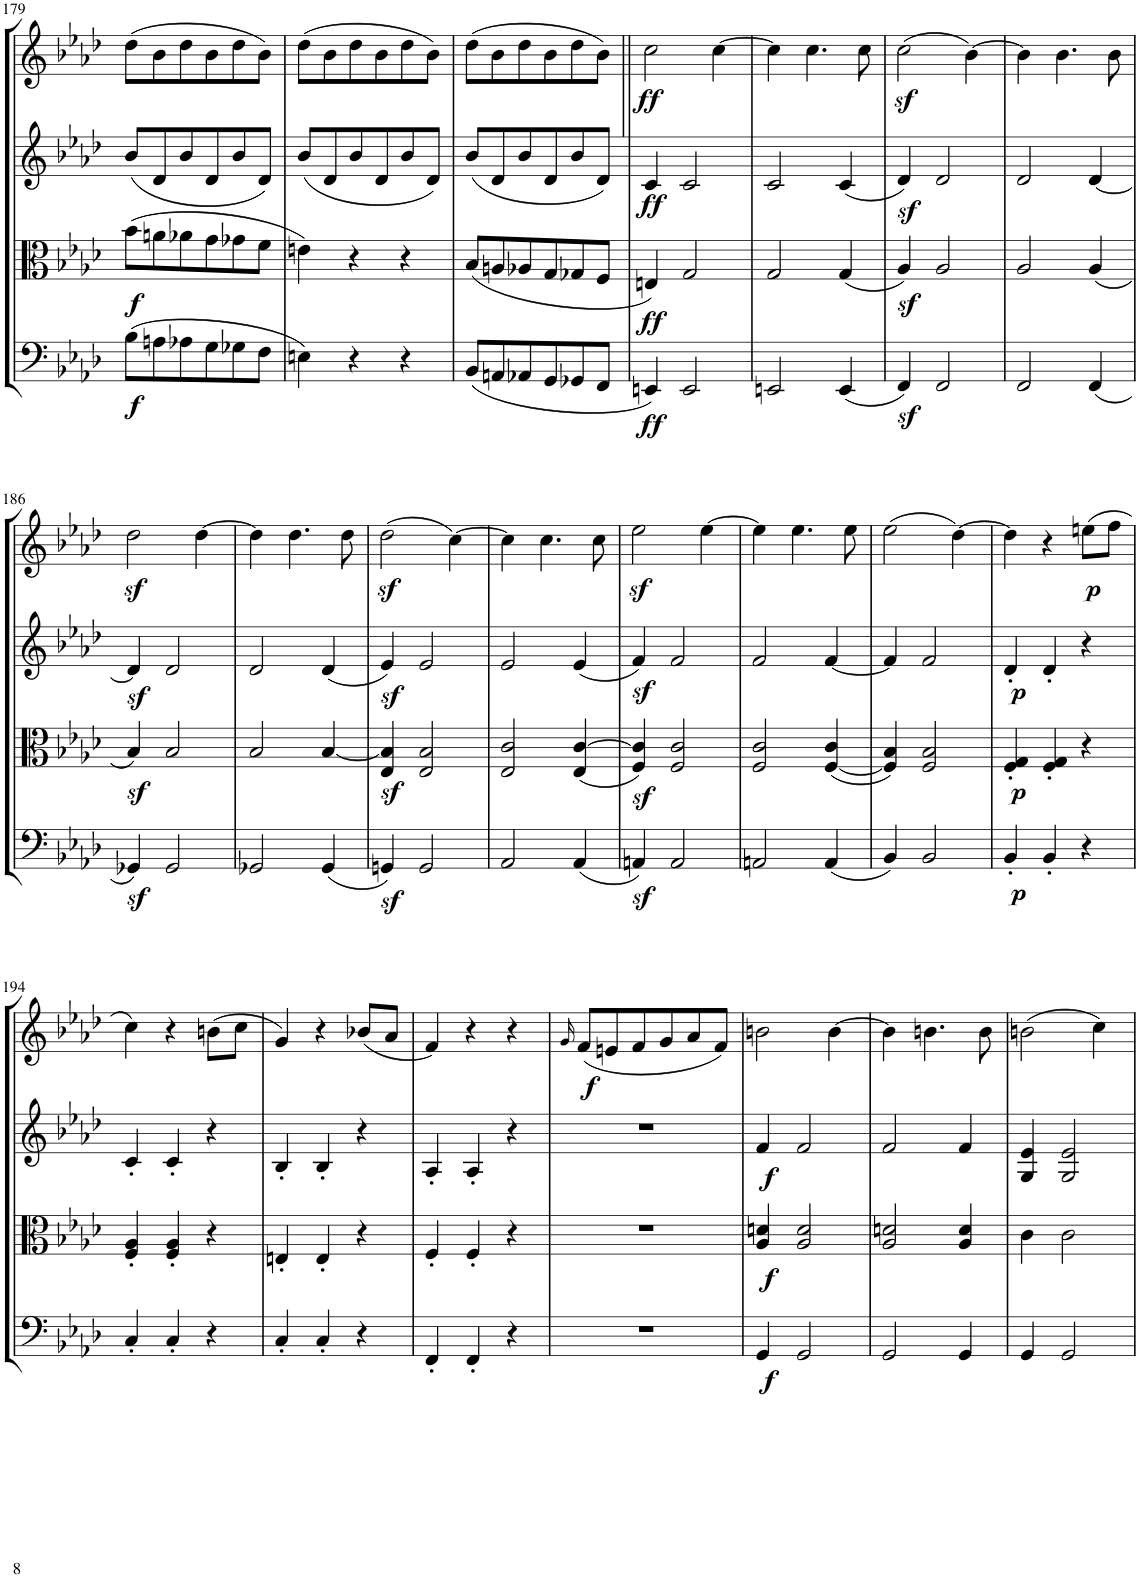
**kern	**dynam	**kern	**dynam	**kern	**dynam	**kern	**dynam
*part4	*part4	*part3	*part3	*part2	*part2	*part1	*part1
*staff4	*staff4	*staff3	*staff3	*staff2	*staff2	*staff1	*staff1
*I"Violoncello	*	*I"Viola	*	*I"Violino II	*	*I"Violino I	*
*I'Vc	*	*I'Vla	*	*I'Vln	*	*I'Vln	*
!!LO:PB:g=z
*clefF4	*	*clefC3	*	*clefG2	*	*clefG2	*
*k[b-e-a-d-]	*	*k[b-e-a-d-]	*	*k[b-e-a-d-]	*	*k[b-e-a-d-]	*
*M3/4	*	*M3/4	*	*M3/4	*	*M3/4	*
=179	=179	=179	=179	=179	=179	=179	=179
!	!LO:DY:b	!	!LO:DY:b	!	!	!	!
(8B-\L	f	(8b-\L	f	(8b-/L	.	(8dd-\L	.
8An\	.	8an\	.	8d-/	.	8b-\	.
8A-X\	.	8a-X\	.	8b-/	.	8dd-\	.
8G\	.	8g\	.	8d-/	.	8b-\	.
8G-X\	.	8g-X\	.	8b-/	.	8dd-\	.
8F\J	.	8f\J	.	8d-/J)	.	8b-\J)	.
=180	=180	=180	=180	=180	=180	=180	=180
4En\)	.	4en\)	.	(8b-/L	.	(8dd-\L	.
.	.	.	.	8d-/	.	8b-\	.
4r	.	4r	.	8b-/	.	8dd-\	.
.	.	.	.	8d-/	.	8b-\	.
4r	.	4r	.	8b-/	.	8dd-\	.
.	.	.	.	8d-/J)	.	8b-\J)	.
=181	=181	=181	=181	=181	=181	=181	=181
(8BB-/L	.	(8B-/L	.	(8b-/L	.	(8dd-\L	.
8AAn/	.	8An/	.	8d-/	.	8b-\	.
8AA-X/	.	8A-X/	.	8b-/	.	8dd-\	.
8GG/	.	8G/	.	8d-/	.	8b-\	.
8GG-X/	.	8G-X/	.	8b-/	.	8dd-\	.
8FF/J	.	8F/J	.	8d-/J)	.	8b-\J)	.
=182||	=182||	=182||	=182||	=182||	=182||	=182||	=182||
!	!LO:DY:b	!	!LO:DY:b	!	!LO:DY:b	!	!LO:DY:b
4EEn/)	ff	4En/)	ff	4c/	ff	2cc\	ff
2EE/	.	2G/	.	2c/	.	.	.
.	.	.	.	.	.	[4cc\	.
=183	=183	=183	=183	=183	=183	=183	=183
2EEn/	.	2G/	.	2c/	.	4cc\]	.
.	.	.	.	.	.	4.cc\	.
(4EE/	.	(4G/	.	(4c/	.	.	.
.	.	.	.	.	.	8cc\	.
=184	=184	=184	=184	=184	=184	=184	=184
4FFz</)	.	4A-z</)	.	4d-z</)	.	(2ccz<\	.
2FF/	.	2A-/	.	2d-/	.	.	.
.	.	.	.	.	.	[4b-\)	.
=185	=185	=185	=185	=185	=185	=185	=185
2FF/	.	2A-/	.	2d-/	.	4b-\]	.
.	.	.	.	.	.	4.b-\	.
(4FF/	.	(4A-/	.	[4d-/	.	.	.
.	.	.	.	.	.	8b-\	.
!!LO:LB:g=z
=186	=186	=186	=186	=186	=186	=186	=186
4GG-Xz</)	.	4B-z</)	.	4d-z</]	.	2dd-z<\	.
2GG-/	.	2B-/	.	2d-/	.	.	.
.	.	.	.	.	.	[4dd-\	.
=187	=187	=187	=187	=187	=187	=187	=187
2GG-X/	.	2B-/	.	2d-/	.	4dd-\]	.
.	.	.	.	.	.	4.dd-\	.
(4GG-/	.	[4B-/	.	(4d-/	.	.	.
.	.	.	.	.	.	8dd-\	.
=188	=188	=188	=188	=188	=188	=188	=188
4GGnz</)	.	4E-/z< 4B-/]z<	.	4e-z</)	.	(2dd-z<\	.
2GG/	.	2E-/ 2B-/	.	2e-/	.	.	.
.	.	.	.	.	.	[4cc\)	.
=189	=189	=189	=189	=189	=189	=189	=189
2AA-/	.	2E-/ 2c/	.	2e-/	.	4cc\]	.
.	.	.	.	.	.	4.cc\	.
(4AA-/	.	(4E-/ [4c/	.	(4e-/	.	.	.
.	.	.	.	.	.	8cc\	.
=190	=190	=190	=190	=190	=190	=190	=190
4AAnz</)	.	4F/z< 4c/]z<)	.	4fz</)	.	2ee-z<\	.
2AA/	.	2F/ 2c/	.	2f/	.	.	.
.	.	.	.	.	.	[4ee-\	.
=191	=191	=191	=191	=191	=191	=191	=191
2AAn/	.	2F/ 2c/	.	2f/	.	4ee-\]	.
.	.	.	.	.	.	4.ee-\	.
(4AA/	.	([4F/ 4c/	.	[4f/	.	.	.
.	.	.	.	.	.	8ee-\	.
=192	=192	=192	=192	=192	=192	=192	=192
4BB-/)	.	4F/] 4B-/)	.	4f/]	.	(2ee-\	.
2BB-/	.	2F/ 2B-/	.	2f/	.	.	.
.	.	.	.	.	.	[4dd-\)	.
=193	=193	=193	=193	=193	=193	=193	=193
!	!LO:DY:b	!	!LO:DY:b	!	!LO:DY:b	!	!
4BB-'/	p	4F/' 4G/'	p	4d-'/	p	4dd-\]	.
4BB-'/	.	4F/' 4G/'	.	4d-'/	.	4r	.
!	!	!	!	!	!	!	!LO:DY:b
4r	.	4r	.	4r	.	(8een\L	p
.	.	.	.	.	.	8ff\J	.
!!LO:LB:g=z
=194	=194	=194	=194	=194	=194	=194	=194
4C'/	.	4F/' 4A-/'	.	4c'/	.	4cc\)	.
4C'/	.	4F/' 4A-/'	.	4c'/	.	4r	.
4r	.	4r	.	4r	.	(8bn\L	.
.	.	.	.	.	.	8cc\J	.
=195	=195	=195	=195	=195	=195	=195	=195
4C'/	.	4En'/	.	4B-'/	.	4g/)	.
4C'/	.	4E'/	.	4B-'/	.	4r	.
4r	.	4r	.	4r	.	(8b-X/L	.
.	.	.	.	.	.	8a-/J	.
=196	=196	=196	=196	=196	=196	=196	=196
4FF'/	.	4F'/	.	4A-'/	.	4f/)	.
4FF'/	.	4F'/	.	4A-'/	.	4r	.
4r	.	4r	.	4r	.	4r	.
=197	=197	=197	=197	=197	=197	=197	=197
.	.	.	.	.	.	16qg/	.
!	!	!	!	!	!	!	!LO:DY:b
2.r	.	2.r	.	2.r	.	(8f/L	f
.	.	.	.	.	.	8en/	.
.	.	.	.	.	.	8f/	.
.	.	.	.	.	.	8g/	.
.	.	.	.	.	.	8a-/	.
.	.	.	.	.	.	8f/J)	.
=198	=198	=198	=198	=198	=198	=198	=198
!	!LO:DY:b	!	!LO:DY:b	!	!LO:DY:b	!	!
4GG/	f	4A-/ 4dn/	f	4f/	f	2bn\	.
2GG/	.	2A-/ 2d/	.	2f/	.	.	.
.	.	.	.	.	.	[4b\	.
=199	=199	=199	=199	=199	=199	=199	=199
2GG/	.	2A-/ 2dn/	.	2f/	.	4b\]	.
.	.	.	.	.	.	4.bn\	.
4GG/	.	4A-/ 4d/	.	4f/	.	.	.
.	.	.	.	.	.	8b\	.
=200	=200	=200	=200	=200	=200	=200	=200
4GG/	.	4c\	.	4G/ 4e-/	.	(2bn\	.
2GG/	.	2c\	.	2G/ 2e-/	.	.	.
.	.	.	.	.	.	4cc\)	.
=	=	=	=	=	=	=	=
*-	*-	*-	*-	*-	*-	*-	*-
